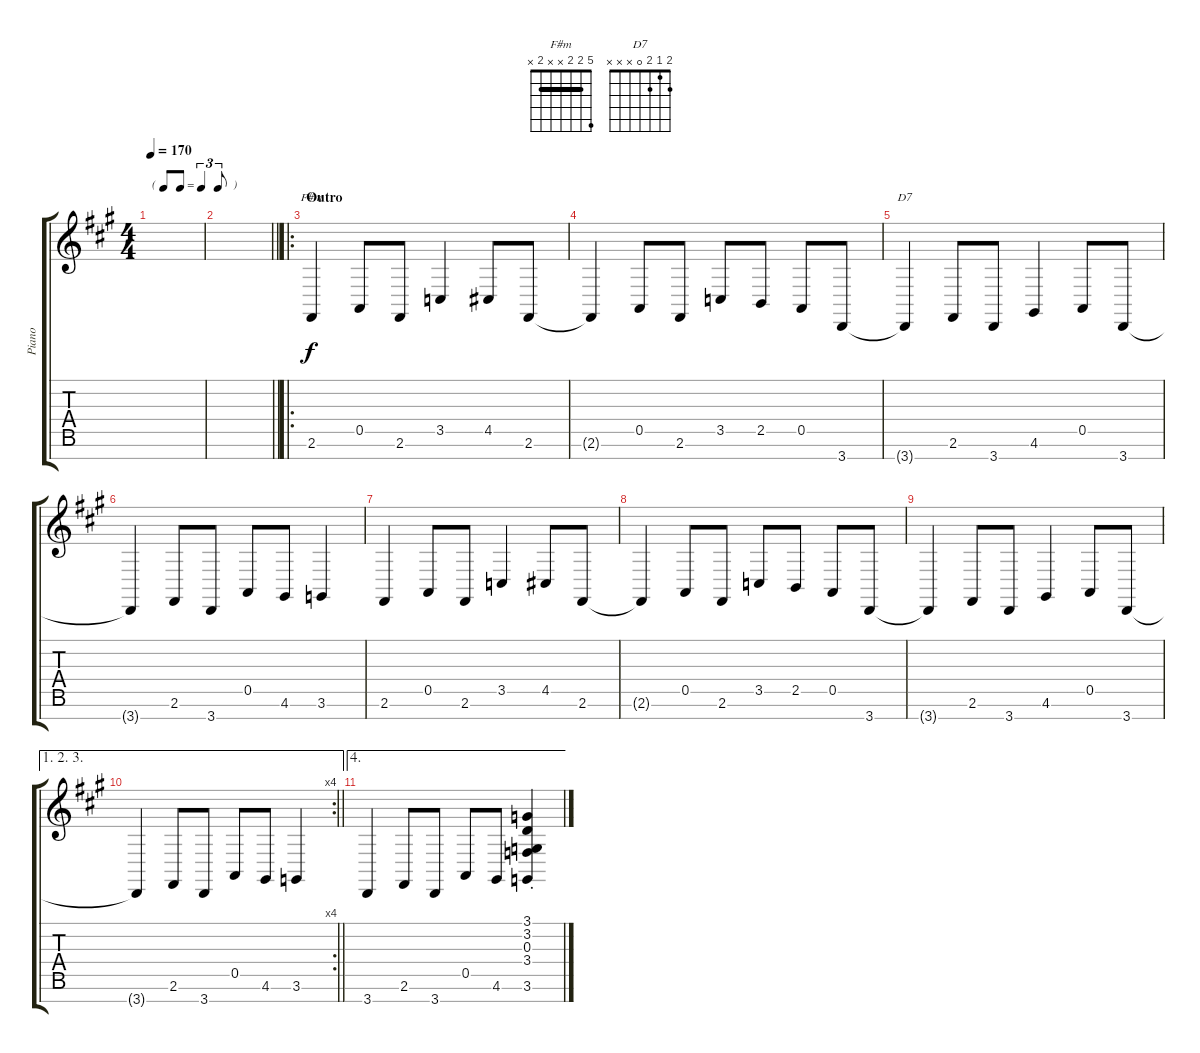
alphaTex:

\track ("Piano" "Piano") {instrument acousticgrandpiano}
\staff {score tabs}
\tuning (E4 B3 G3 D3 A2 E2 B1) {hide}
\chord ("F#m" 5 2 2 x x 2 x) {barre 2}
\chord ("D7" 2 1 2 0 x x x)
\ts (4 4)
\tf triplet8th
\tempo 170
\clef g2
\ks a
|
\barLineRight lightlight
|
\ro
\section ("" "Outro")
2.6.4{ch "F#m"} 0.5.8 2.6.8 3.5.4 4.5.8 2.6.8 |
2.6{t}.4 0.5.8 2.6.8 3.5.8 2.5.8 0.5.8 3.7.8 |
3.7{t}.4{ch "D7"} 2.6.8 3.7.8 4.6.4 0.5.8 3.7.8 |
3.7{t}.4 2.6.8 3.7.8 0.5.8 4.6.8 3.6.4 |
2.6.4 0.5.8 2.6.8 3.5.4 4.5.8 2.6.8 |
2.6{t}.4 0.5.8 2.6.8 3.5.8 2.5.8 0.5.8 3.7.8 |
3.7{t}.4 2.6.8 3.7.8 4.6.4 0.5.8 3.7.8 |
\ae (1 2 3)
\rc 4
\barLineRight lightlight
3.7{t}.4 2.6.8 3.7.8 0.5.8 4.6.8 3.6.4 |
\ae 4
3.7.4 2.6.8 3.7.8 0.5.8 4.6.8 (3.1{st} 3.2{st} 0.3{st} 3.4{st} 3.6{st}).4
